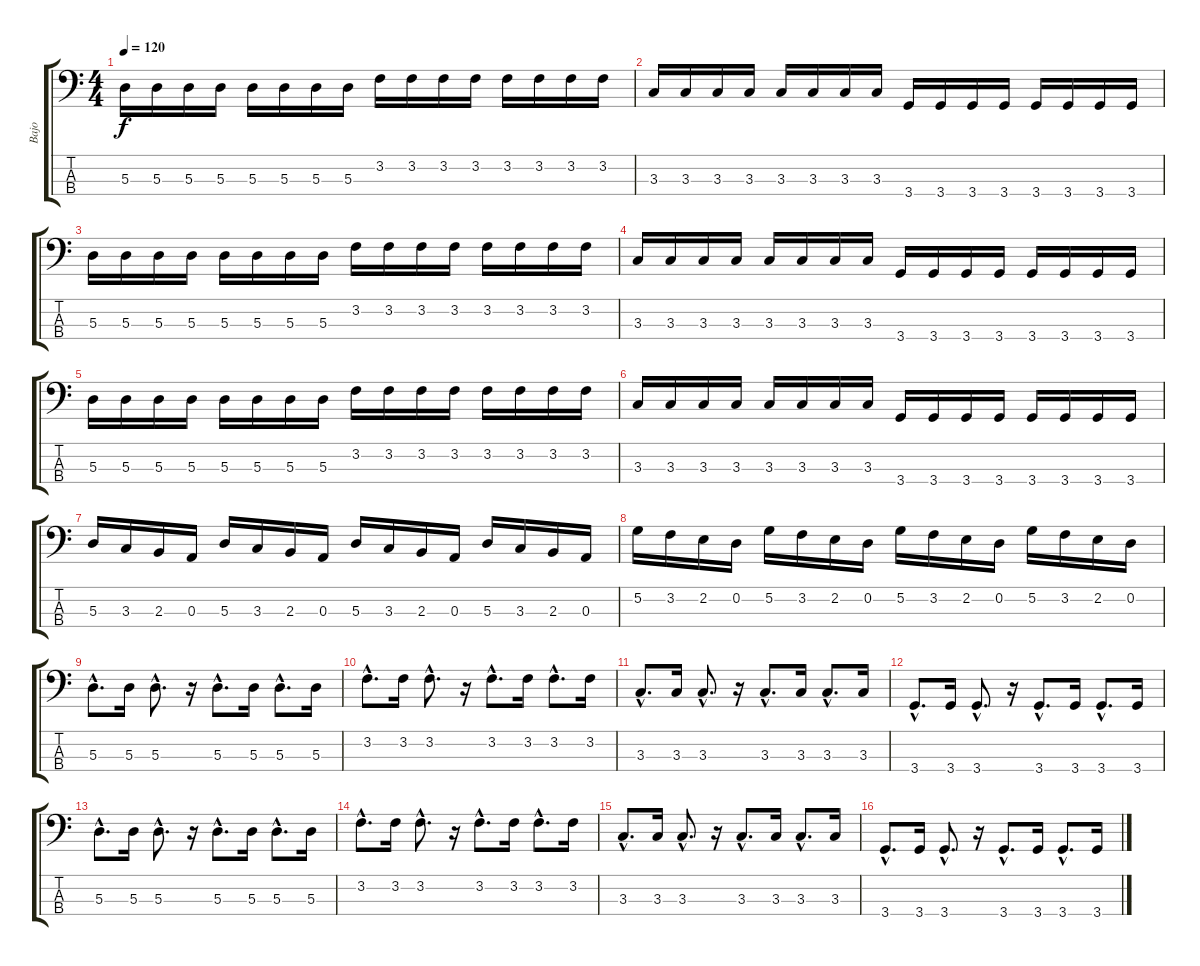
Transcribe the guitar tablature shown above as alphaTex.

\track ("Bajo" "Bajo") {instrument electricbasspick}
\staff {score tabs}
\tuning (G2 D2 A1 E1) {hide}
\ts (4 4)
\tempo 120
\clef f4
\ks c
5.3.16{dy f} 5.3.16 5.3.16 5.3.16 5.3.16 5.3.16 5.3.16 5.3.16 3.2.16 3.2.16 3.2.16 3.2.16 3.2.16 3.2.16 3.2.16 3.2.16 |
3.3.16 3.3.16 3.3.16 3.3.16 3.3.16 3.3.16 3.3.16 3.3.16 3.4.16 3.4.16 3.4.16 3.4.16 3.4.16 3.4.16 3.4.16 3.4.16 |
5.3.16 5.3.16 5.3.16 5.3.16 5.3.16 5.3.16 5.3.16 5.3.16 3.2.16 3.2.16 3.2.16 3.2.16 3.2.16 3.2.16 3.2.16 3.2.16 |
3.3.16 3.3.16 3.3.16 3.3.16 3.3.16 3.3.16 3.3.16 3.3.16 3.4.16 3.4.16 3.4.16 3.4.16 3.4.16 3.4.16 3.4.16 3.4.16 |
5.3.16 5.3.16 5.3.16 5.3.16 5.3.16 5.3.16 5.3.16 5.3.16 3.2.16 3.2.16 3.2.16 3.2.16 3.2.16 3.2.16 3.2.16 3.2.16 |
3.3.16 3.3.16 3.3.16 3.3.16 3.3.16 3.3.16 3.3.16 3.3.16 3.4.16 3.4.16 3.4.16 3.4.16 3.4.16 3.4.16 3.4.16 3.4.16 |
5.3.16 3.3.16 2.3.16 0.3.16 5.3.16 3.3.16 2.3.16 0.3.16 5.3.16 3.3.16 2.3.16 0.3.16 5.3.16 3.3.16 2.3.16 0.3.16 |
5.2.16 3.2.16 2.2.16 0.2.16 5.2.16 3.2.16 2.2.16 0.2.16 5.2.16 3.2.16 2.2.16 0.2.16 5.2.16 3.2.16 2.2.16 0.2.16 |
5.3{hac}.8{d} 5.3.16 5.3{hac}.8{d} r.16 5.3{hac}.8{d} 5.3.16 5.3{hac}.8{d} 5.3.16 |
3.2{hac}.8{d} 3.2.16 3.2{hac}.8{d} r.16 3.2{hac}.8{d} 3.2.16 3.2{hac}.8{d} 3.2.16 |
3.3{hac}.8{d} 3.3.16 3.3{hac}.8{d} r.16 3.3{hac}.8{d} 3.3.16 3.3{hac}.8{d} 3.3.16 |
3.4{hac}.8{d} 3.4.16 3.4{hac}.8{d} r.16 3.4{hac}.8{d} 3.4.16 3.4{hac}.8{d} 3.4.16 |
5.3{hac}.8{d} 5.3.16 5.3{hac}.8{d} r.16 5.3{hac}.8{d} 5.3.16 5.3{hac}.8{d} 5.3.16 |
3.2{hac}.8{d} 3.2.16 3.2{hac}.8{d} r.16 3.2{hac}.8{d} 3.2.16 3.2{hac}.8{d} 3.2.16 |
3.3{hac}.8{d} 3.3.16 3.3{hac}.8{d} r.16 3.3{hac}.8{d} 3.3.16 3.3{hac}.8{d} 3.3.16 |
3.4{hac}.8{d} 3.4.16 3.4{hac}.8{d} r.16 3.4{hac}.8{d} 3.4.16 3.4{hac}.8{d} 3.4.16
